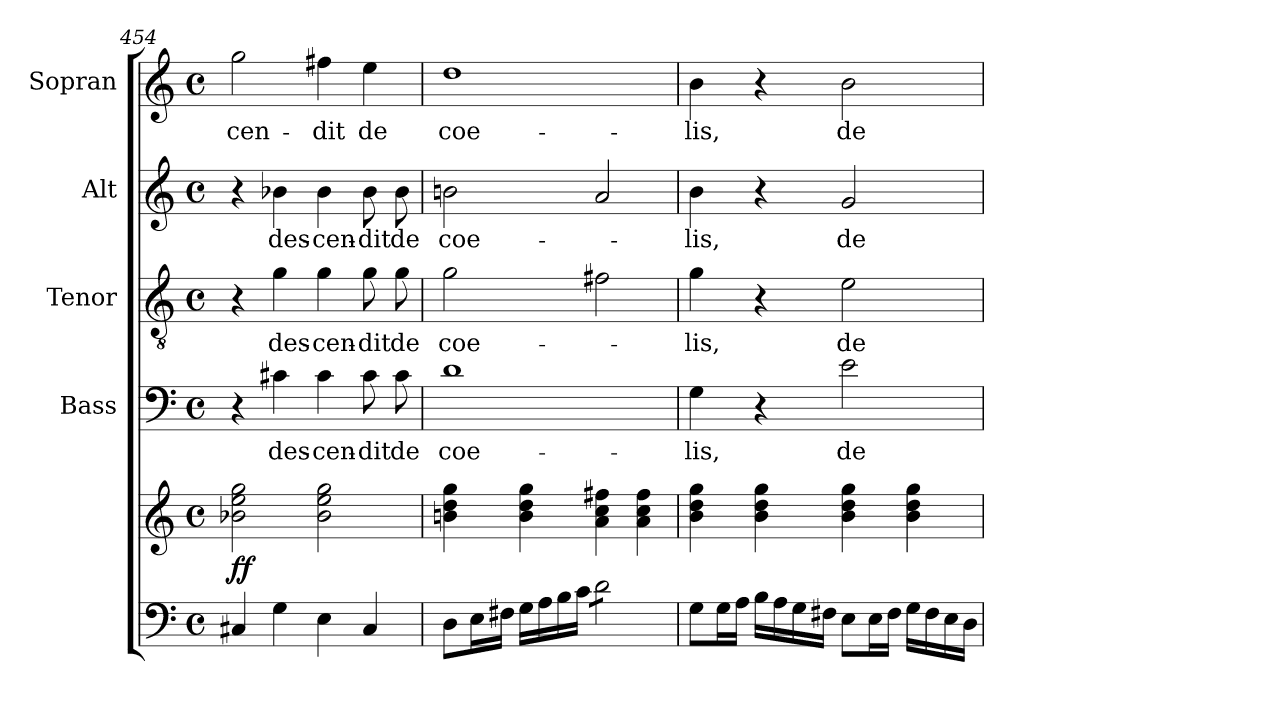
**kern	**kern	**dynam	**kern	**text	**kern	**text	**kern	**text	**kern	**text
*part5	*part5	*part5	*part4	*part4	*part3	*part3	*part2	*part2	*part1	*part1
*staff6	*staff5	*staff5/6	*staff4	*staff4	*staff3	*staff3	*staff2	*staff2	*staff1	*staff1
*	*	*	*I"Bass	*	*I"Tenor	*	*I"Alt	*	*I"Sopran	*
*	*	*	*I'B.	*	*I'T.	*	*I'A.	*	*I'S.	*
!!LO:PB:g=z
*clefF4	*clefG2	*	*clefF4	*	*clefGv2	*	*clefG2	*	*clefG2	*
*k[]	*k[]	*	*k[]	*	*k[]	*	*k[]	*	*k[]	*
*C:	*C:	*	*C:	*	*C:	*	*C:	*	*C:	*
*M4/4	*M4/4	*	*M4/4	*	*M4/4	*	*M4/4	*	*M4/4	*
*met(c)	*met(c)	*	*met(c)	*	*met(c)	*	*met(c)	*	*met(c)	*
=454	=454	=454	=454	=454	=454	=454	=454	=454	=454	=454
!	!	!LO:DY:b	!	!	!	!	!	!	!	!LO:LY:b
4C#X/	2b-X\ 2ee\ 2gg\	ff	4r	.	4r	.	4r	.	2gg\	-cen-
!	!	!	!	!LO:LY:b	!	!LO:LY:b	!	!LO:LY:b	!	!
4G\	.	.	4c#X\	des-	4g\	des-	4b-X\	des-	.	.
!	!	!	!	!LO:LY:b	!	!LO:LY:b	!	!LO:LY:b	!	!LO:LY:b
4E\	2b-\ 2ee\ 2gg\	.	4c#\	-cen-	4g\	-cen-	4b-\	-cen-	4ff#X\	-dit
!	!	!	!	!LO:LY:b	!	!LO:LY:b	!	!LO:LY:b	!	!LO:LY:b
4C#/	.	.	8c#\	-dit	8g\	-dit	8b-\	-dit	4ee\	de
!	!	!	!	!LO:LY:b	!	!LO:LY:b	!	!LO:LY:b	!	!
.	.	.	8c#\	de	8g\	de	8b-\	de	.	.
=455	=455	=455	=455	=455	=455	=455	=455	=455	=455	=455
!	!	!	!	!LO:LY:b	!	!LO:LY:b	!	!LO:LY:b	!	!LO:LY:b
8D\L	4bn\ 4dd\ 4gg\	.	1d	coe-	2g\	coe-	2bn\	coe-	1dd	coe-
16E\L	.	.	.	.	.	.	.	.	.	.
16F#X\JJ	.	.	.	.	.	.	.	.	.	.
16G\LL	4b\ 4dd\ 4gg\	.	.	.	.	.	.	.	.	.
16A\	.	.	.	.	.	.	.	.	.	.
16B\	.	.	.	.	.	.	.	.	.	.
16c\JJ	.	.	.	.	.	.	.	.	.	.
*tremolo	*	*	*	*	*	*	*	*	*	*
8d\L	4a\ 4cc\ 4ff#X\	.	.	.	2f#X\	.	2a/	.	.	.
8d\	.	.	.	.	.	.	.	.	.	.
8d\	4a\ 4cc\ 4ff#\	.	.	.	.	.	.	.	.	.
8d\J	.	.	.	.	.	.	.	.	.	.
*Xtremolo	*	*	*	*	*	*	*	*	*	*
=456	=456	=456	=456	=456	=456	=456	=456	=456	=456	=456
!	!	!	!	!LO:LY:b	!	!LO:LY:b	!	!LO:LY:b	!	!LO:LY:b
8G\L	4b\ 4dd\ 4gg\	.	4G\	-lis,	4g\	-lis,	4b\	-lis,	4b\	-lis,
16G\L	.	.	.	.	.	.	.	.	.	.
16A\JJ	.	.	.	.	.	.	.	.	.	.
16B\LL	4b\ 4dd\ 4gg\	.	4r	.	4r	.	4r	.	4r	.
16A\	.	.	.	.	.	.	.	.	.	.
16G\	.	.	.	.	.	.	.	.	.	.
16F#X\JJ	.	.	.	.	.	.	.	.	.	.
!	!	!	!	!LO:LY:b	!	!LO:LY:b	!	!LO:LY:b	!	!LO:LY:b
8E\L	4b\ 4dd\ 4gg\	.	2e\	de	2e\	de	2g/	de	2b\	de
16E\L	.	.	.	.	.	.	.	.	.	.
16F#\JJ	.	.	.	.	.	.	.	.	.	.
16G\LL	4b\ 4dd\ 4gg\	.	.	.	.	.	.	.	.	.
16F#\	.	.	.	.	.	.	.	.	.	.
16E\	.	.	.	.	.	.	.	.	.	.
16D\JJ	.	.	.	.	.	.	.	.	.	.
=	=	=	=	=	=	=	=	=	=	=
*-	*-	*-	*-	*-	*-	*-	*-	*-	*-	*-
